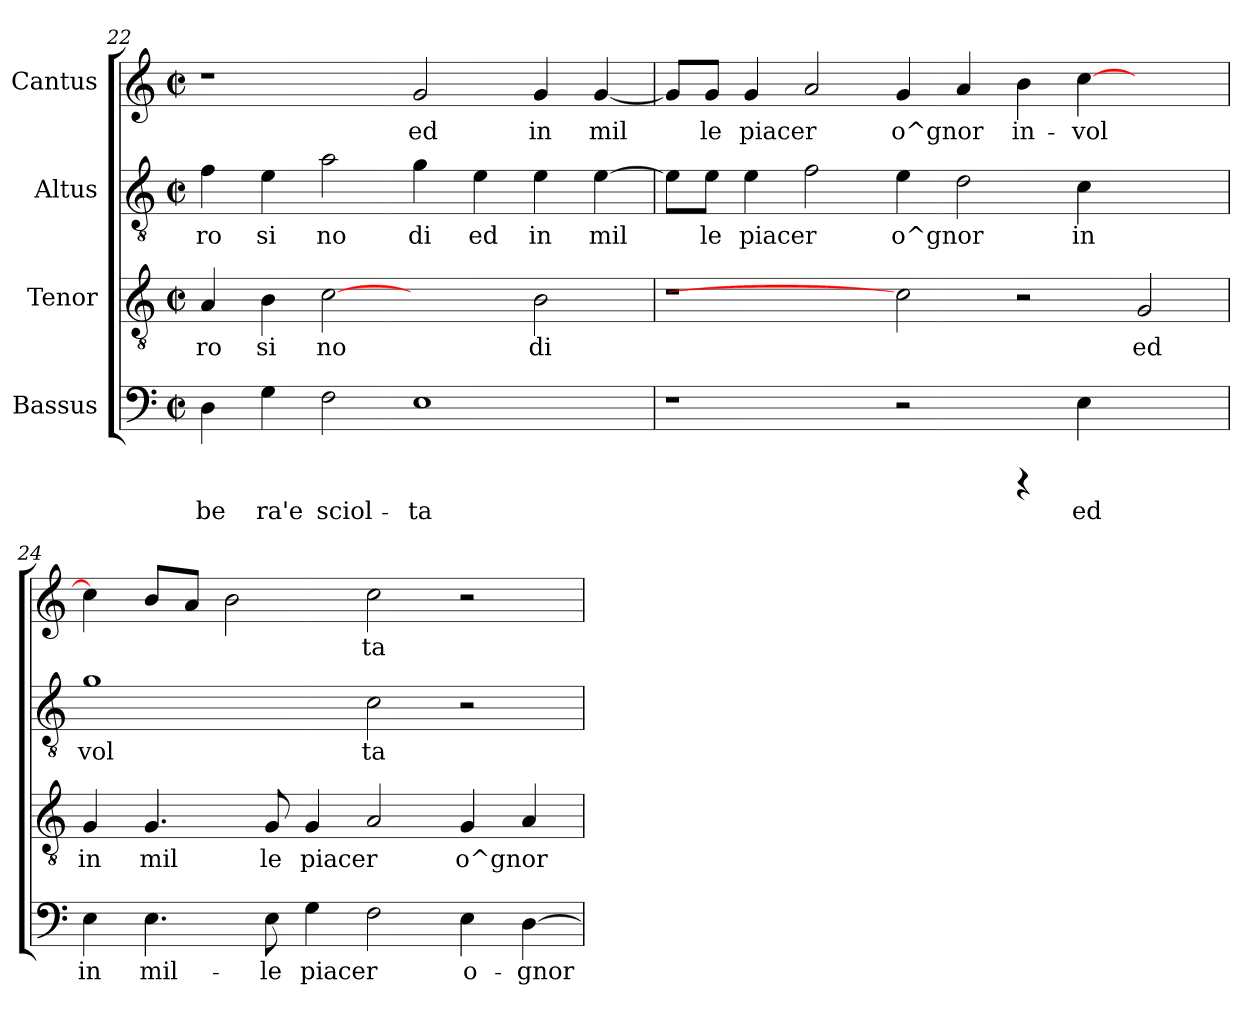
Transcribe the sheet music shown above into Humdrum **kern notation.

**kern	**text	**kern	**text	**kern	**text	**kern	**text
*part4	*part4	*part3	*part3	*part2	*part2	*part1	*part1
*staff4	*staff4	*staff3	*staff3	*staff2	*staff2	*staff1	*staff1
*I"Bassus	*	*I"Tenor	*	*I"Altus	*	*I"Cantus	*
*clefF4	*	*clefGv2	*	*clefGv2	*	*clefG2	*
*k[]	*	*k[]	*	*k[]	*	*k[]	*
*C:	*	*C:	*	*C:	*	*C:	*
*M2/2	*	*M2/2	*	*M2/2	*	*M2/2	*
*met(c|)	*	*met(c|)	*	*met(c|)	*	*met(c|)	*
=22	=22	=22	=22	=22	=22	=22	=22
!	!LO:LY:b:cj	!	!LO:LY:b:cj	!	!LO:LY:b:cj	!	!
4D\	-be	4A/	ro	4f\	ro	1r	.
!	!LO:LY:b:cj	!	!LO:LY:b:cj	!	!LO:LY:b:cj	!	!
4G\	ra'e	4B\	si	4e\	si	.	.
!	!LO:LY:b:cj	!	!LO:LY:b:cj	!	!LO:LY:b:cj	!	!
2F\	sciol-	[2c	no	2a\	no	.	.
!	!LO:LY:b:cj	!	!	!	!LO:LY:b:cj	!	!LO:LY:b:cj
1E	-ta	2ryy	.	4g\	di	2g/	ed
!	!	!	!	!	!LO:LY:b:cj	!	!
.	.	.	.	4e\	ed	.	.
!	!	!	!LO:LY:b:cj	!	!LO:LY:b:cj	!	!LO:LY:b:cj
.	.	2B\	di	4e\	in	4g/	in
!	!	!	!	!	!LO:LY:b:cj	!	!LO:LY:b:cj
.	.	.	.	[>4e\	mil	[<4g/	mil-
=23	=23	=23	=23	=23	=23	=23	=23
!	!	!	!	!	!LO:LY:b:cj	!	!LO:LY:b:cj
1r	.	1r	.	8e\L]	.	8g/L]	--
!	!	!	!	!	!LO:LY:b:cj	!	!LO:LY:b:cj
.	.	.	.	8e\J	le	8g/J	-le
!	!	!	!	!	!LO:LY:b:cj	!	!LO:LY:b:cj
.	.	.	.	4e\	piacer	4g/	piacer
!	!	!	!	!	!LO:LY:b:cj	!	!LO:LY:b:cj
.	.	.	.	2f\	.	2a/	.
!	!	!	!	!	!LO:LY:b:cj	!	!LO:LY:b:cj
2r	.	2c]	.	4e\	o^gnor	4g/	o^gnor
!	!	!	!	!	!LO:LY:b:cj	!	!LO:LY:b:cj
.	.	.	.	2d\	.	4a/	.
!	!	!	!	!	!	!	!LO:LY:b:cj
4rCCC	.	2r	.	.	.	4b\	in-
!	!LO:LY:b:cj	!	!	!	!LO:LY:b:cj	!	!LO:LY:b:cj
4E\	ed	.	.	4c\	in	[>4cc\	-vol-
!	!	!	!LO:LY:b:cj	!	!	!	!
2ryy	.	2G/	ed	2ryy	.	2ryy	.
=24	=24	=24	=24	=24	=24	=24	=24
!	!LO:LY:b:cj	!	!LO:LY:b:cj	!	!LO:LY:b:cj	!	!LO:LY:b:cj
4E\	in	4G/	in	1g	vol	4cc\]	--
!	!LO:LY:b:cj	!	!LO:LY:b:cj	!	!	!	!LO:LY:b:cj
4.E\	mil-	4.G/	mil	.	.	8b/L	--
!	!	!	!	!	!	!	!LO:LY:b:cj
.	.	.	.	.	.	8a/J	--
!	!	!	!	!	!	!	!LO:LY:b:cj
.	.	.	.	.	.	2b\	--
!	!LO:LY:b:cj	!	!LO:LY:b:cj	!	!	!	!
8E\	-le	8G/	le	.	.	.	.
!	!LO:LY:b:cj	!	!LO:LY:b:cj	!	!	!	!
4G\	piacer	4G/	piacer	.	.	.	.
!	!LO:LY:b:cj	!	!LO:LY:b:cj	!	!LO:LY:b:cj	!	!LO:LY:b:cj
2F\	.	2A/	.	2c\	ta	2cc\	-ta
!	!LO:LY:b:cj	!	!LO:LY:b:cj	!	!	!	!
4E\	o-	4G/	o^gnor	2r	.	2r	.
!	!LO:LY:b:cj	!	!LO:LY:b:cj	!	!	!	!
[<4D\	-gnor	4A/	.	.	.	.	.
=	=	=	=	=	=	=	=
*-	*-	*-	*-	*-	*-	*-	*-
